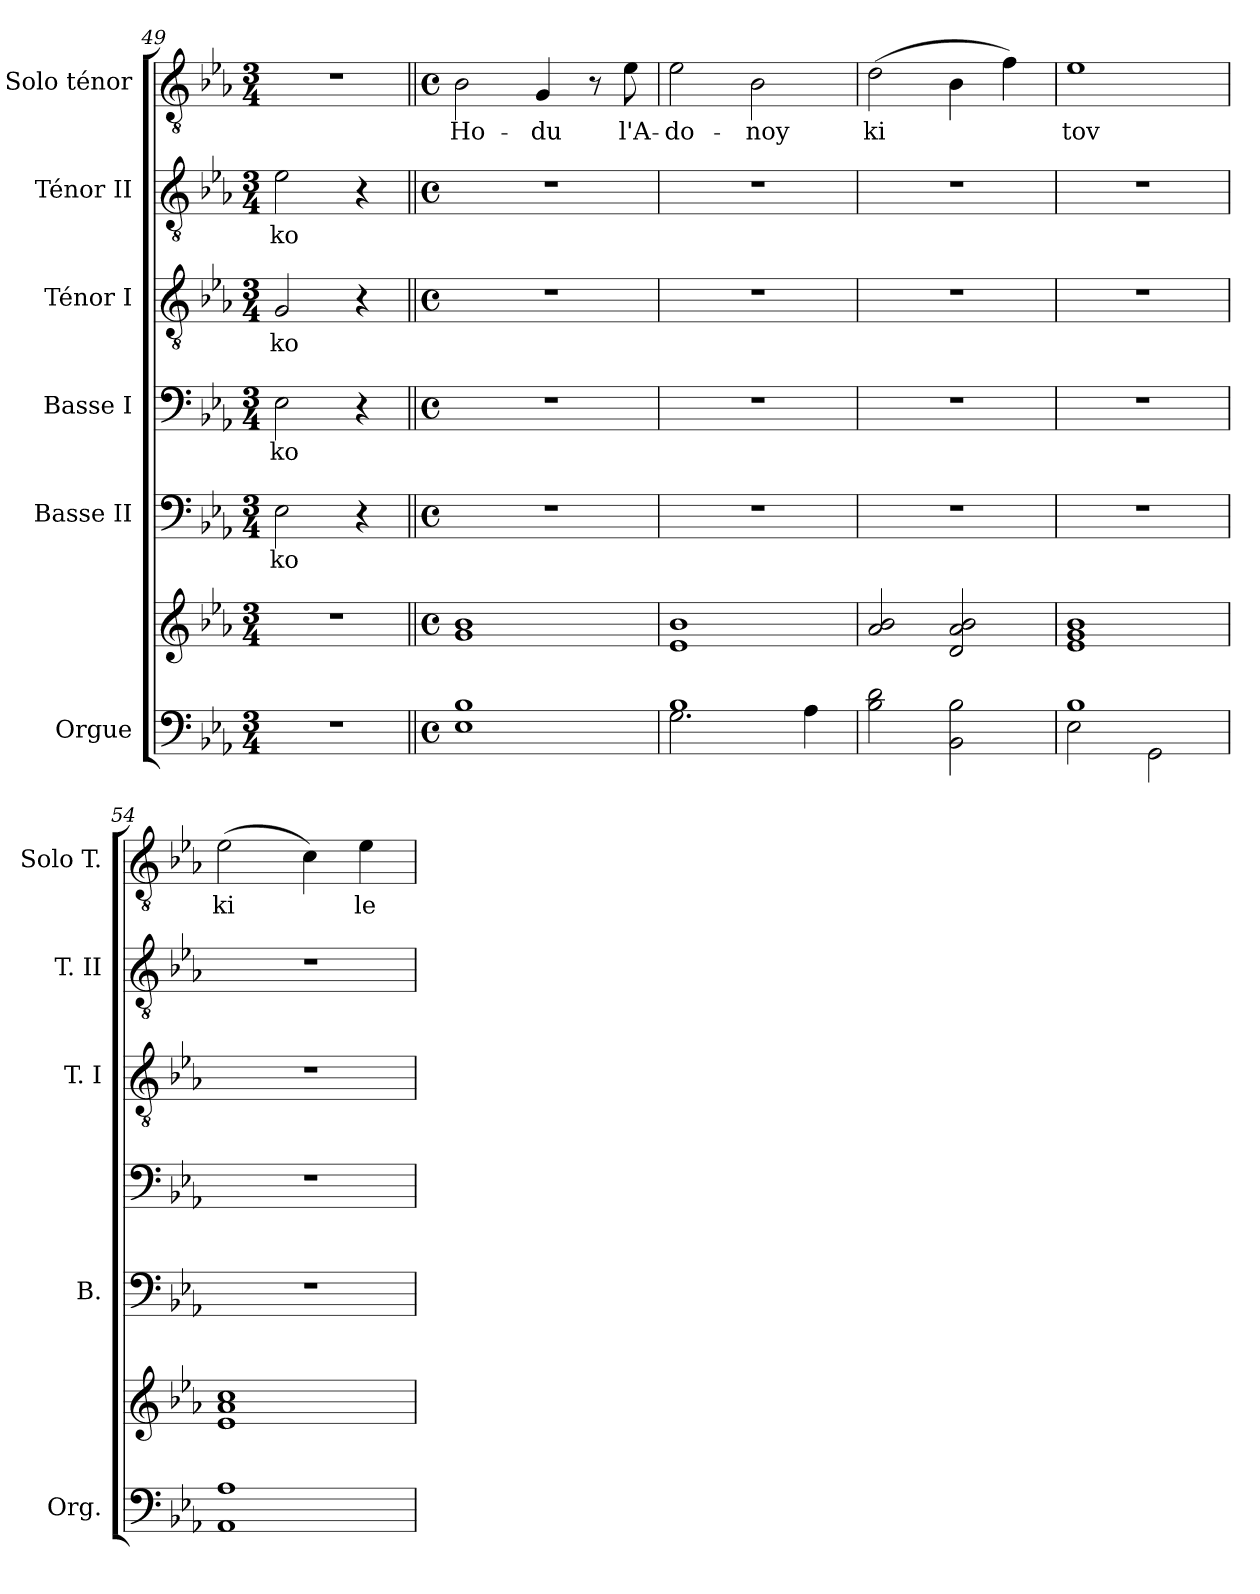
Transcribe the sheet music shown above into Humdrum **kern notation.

**kern	**kern	**kern	**text	**kern	**text	**kern	**text	**kern	**text	**kern	**text
*part6	*part6	*part5	*part5	*part4	*part4	*part3	*part3	*part2	*part2	*part1	*part1
*staff7	*staff6	*staff5	*staff5	*staff4	*staff4	*staff3	*staff3	*staff2	*staff2	*staff1	*staff1
*I"Orgue	*	*I"Basse II	*	*I"Basse I	*	*I"Ténor I	*	*I"Ténor II	*	*I"Solo ténor	*
*I'Org.	*	*I'B.	*	*	*	*I'T. I	*	*I'T. II	*	*I'Solo T.	*
*clefF4	*clefG2	*clefF4	*	*clefF4	*	*clefGv2	*	*clefGv2	*	*clefGv2	*
*	*	*	*	*	*	*ITrd7c12	*	*ITrd7c12	*	*ITrd7c12	*
*k[b-e-a-]	*k[b-e-a-]	*k[b-e-a-]	*	*k[b-e-a-]	*	*k[b-e-a-]	*	*k[b-e-a-]	*	*k[b-e-a-]	*
*E-:	*E-:	*E-:	*	*E-:	*	*E-:	*	*E-:	*	*E-:	*
*M3/4	*M3/4	*M3/4	*	*M3/4	*	*M3/4	*	*M3/4	*	*M3/4	*
=49	=49	=49	=49	=49	=49	=49	=49	=49	=49	=49	=49
!LO:N:vis=1	!LO:N:vis=1	!	!	!	!	!	!	!	!	!	!
!	!	!	!LO:LY:b:color=#000000	!	!	!	!	!	!	!	!
!	!	!	!	!	!LO:LY:b:color=#000000	!	!	!	!	!	!
!	!	!	!	!	!	!	!LO:LY:b:color=#000000	!	!	!	!
!	!	!	!	!	!	!	!	!	!LO:LY:b:color=#000000	!LO:N:vis=1	!
2.r	2.r	2E-i\	-ko	2E-i\	-ko	2GGi/	-ko	2E-i\	-ko	2.r	.
.	.	4r	.	4r	.	4r	.	4r	.	.	.
!!LO:PB:g=z
=50||	=50||	=50||	=50||	=50||	=50||	=50||	=50||	=50||	=50||	=50||	=50||
*M4/4	*M4/4	*M4/4	*	*M4/4	*	*M4/4	*	*M4/4	*	*M4/4	*
*met(c)	*met(c)	*met(c)	*	*met(c)	*	*met(c)	*	*met(c)	*	*met(c)	*
!	!	!	!	!	!	!	!	!	!	!	!LO:LY:b:color=#000000
1E-i 1B-i	1gi 1b-i	1r	.	1r	.	1r	.	1r	.	2BB-i\	Ho-
!	!	!	!	!	!	!	!	!	!	!	!LO:LY:b:color=#000000
.	.	.	.	.	.	.	.	.	.	4GGi/	-du
.	.	.	.	.	.	.	.	.	.	8r	.
!	!	!	!	!	!	!	!	!	!	!	!LO:LY:b:color=#000000
.	.	.	.	.	.	.	.	.	.	8E-i\	l'A-
=51	=51	=51	=51	=51	=51	=51	=51	=51	=51	=51	=51
*^	*	*	*	*	*	*	*	*	*	*	*
!	!	!	!	!	!	!	!	!	!	!	!	!LO:LY:b:color=#000000
1B-i	2.Gi\	1e-i 1b-i	1r	.	1r	.	1r	.	1r	.	2E-i\	-do-
!	!	!	!	!	!	!	!	!	!	!	!	!LO:LY:b:color=#000000
.	.	.	.	.	.	.	.	.	.	.	2BB-i\	-noy
.	4A-i\	.	.	.	.	.	.	.	.	.	.	.
*v	*v	*	*	*	*	*	*	*	*	*	*	*
=52	=52	=52	=52	=52	=52	=52	=52	=52	=52	=52	=52
*^	*	*	*	*	*	*	*	*	*	*	*
!	!	!	!	!	!	!	!	!	!	!	!	!LO:LY:b:color=#000000
*v	*v	*	*	*	*	*	*	*	*	*	*	*
2B-i\ 2di	2a-i/ 2b-i	1r	.	1r	.	1r	.	1r	.	(2Di\	ki
2BB-i\ 2B-i	2di/ 2a-i 2b-i	.	.	.	.	.	.	.	.	4BB-i\	.
.	.	.	.	.	.	.	.	.	.	4Fi\)	.
=53	=53	=53	=53	=53	=53	=53	=53	=53	=53	=53	=53
*^	*	*	*	*	*	*	*	*	*	*	*
!	!	!	!	!	!	!	!	!	!	!	!	!LO:LY:b:color=#000000
1B-i	2E-i\	1e-i 1gi 1b-i	1r	.	1r	.	1r	.	1r	.	1E-i	tov
.	2GGi\	.	.	.	.	.	.	.	.	.	.	.
*v	*v	*	*	*	*	*	*	*	*	*	*	*
=54	=54	=54	=54	=54	=54	=54	=54	=54	=54	=54	=54
*^	*	*	*	*	*	*	*	*	*	*	*
!	!	!	!	!	!	!	!	!	!	!	!	!LO:LY:b:color=#000000
*v	*v	*	*	*	*	*	*	*	*	*	*	*
1AA-i 1A-i	1e-i 1a-i 1cci	1r	.	1r	.	1r	.	1r	.	(2E-i\	ki
.	.	.	.	.	.	.	.	.	.	4Ci\)	.
!	!	!	!	!	!	!	!	!	!	!	!LO:LY:b:color=#000000
.	.	.	.	.	.	.	.	.	.	4E-i\	le-
=	=	=	=	=	=	=	=	=	=	=	=
*-	*-	*-	*-	*-	*-	*-	*-	*-	*-	*-	*-
